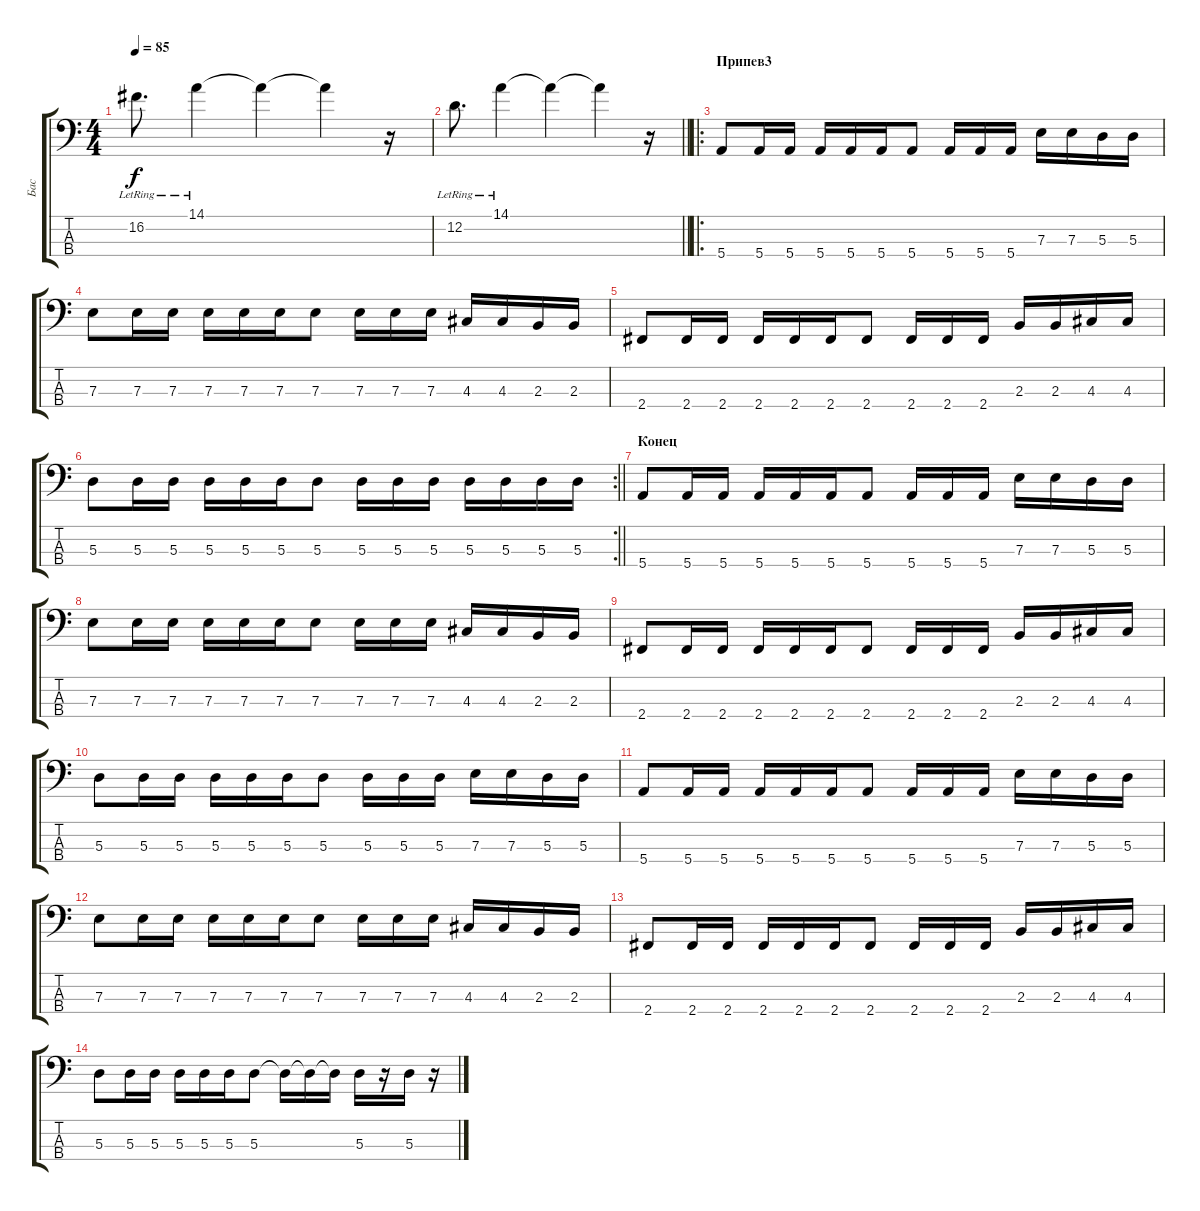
\track ("Бас" "Бас") {instrument electricbasspick}
\staff {score tabs}
\tuning (G2 D2 A1 E1) {hide}
\ts (4 4)
\tempo 85
\clef f4
\ks c
16.2{lr}.8{d dy f} 14.1{lr}.4 14.1{t}.4 14.1{t}.4 r.16 |
\barLineRight lightlight
12.2{lr}.8{d} 14.1{lr}.4 14.1{t}.4 14.1{t}.4 r.16 |
\ro
\section ("" "Припев3")
5.4.8 5.4.16 5.4.16 5.4.16 5.4.16 5.4.16 5.4.8 5.4.16 5.4.16 5.4.16 7.3.16 7.3.16 5.3.16 5.3.16 |
7.3.8 7.3.16 7.3.16 7.3.16 7.3.16 7.3.16 7.3.8 7.3.16 7.3.16 7.3.16 4.3.16 4.3.16 2.3.16 2.3.16 |
2.4.8 2.4.16 2.4.16 2.4.16 2.4.16 2.4.16 2.4.8 2.4.16 2.4.16 2.4.16 2.3.16 2.3.16 4.3.16 4.3.16 |
\rc 2
\barLineRight lightlight
5.3.8 5.3.16 5.3.16 5.3.16 5.3.16 5.3.16 5.3.8 5.3.16 5.3.16 5.3.16 5.3.16 5.3.16 5.3.16 5.3.16 |
\section ("" "Конец")
5.4.8 5.4.16 5.4.16 5.4.16 5.4.16 5.4.16 5.4.8 5.4.16 5.4.16 5.4.16 7.3.16 7.3.16 5.3.16 5.3.16 |
7.3.8 7.3.16 7.3.16 7.3.16 7.3.16 7.3.16 7.3.8 7.3.16 7.3.16 7.3.16 4.3.16 4.3.16 2.3.16 2.3.16 |
2.4.8 2.4.16 2.4.16 2.4.16 2.4.16 2.4.16 2.4.8 2.4.16 2.4.16 2.4.16 2.3.16 2.3.16 4.3.16 4.3.16 |
5.3.8 5.3.16 5.3.16 5.3.16 5.3.16 5.3.16 5.3.8 5.3.16 5.3.16 5.3.16 7.3.16 7.3.16 5.3.16 5.3.16 |
5.4.8 5.4.16 5.4.16 5.4.16 5.4.16 5.4.16 5.4.8 5.4.16 5.4.16 5.4.16 7.3.16 7.3.16 5.3.16 5.3.16 |
7.3.8 7.3.16 7.3.16 7.3.16 7.3.16 7.3.16 7.3.8 7.3.16 7.3.16 7.3.16 4.3.16 4.3.16 2.3.16 2.3.16 |
2.4.8 2.4.16 2.4.16 2.4.16 2.4.16 2.4.16 2.4.8 2.4.16 2.4.16 2.4.16 2.3.16 2.3.16 4.3.16 4.3.16 |
5.3.8 5.3.16 5.3.16 5.3.16 5.3.16 5.3.16 5.3.8 5.3{t}.16 5.3{t}.16 5.3{t}.16 5.3.16 r.16 5.3.16 r.16
